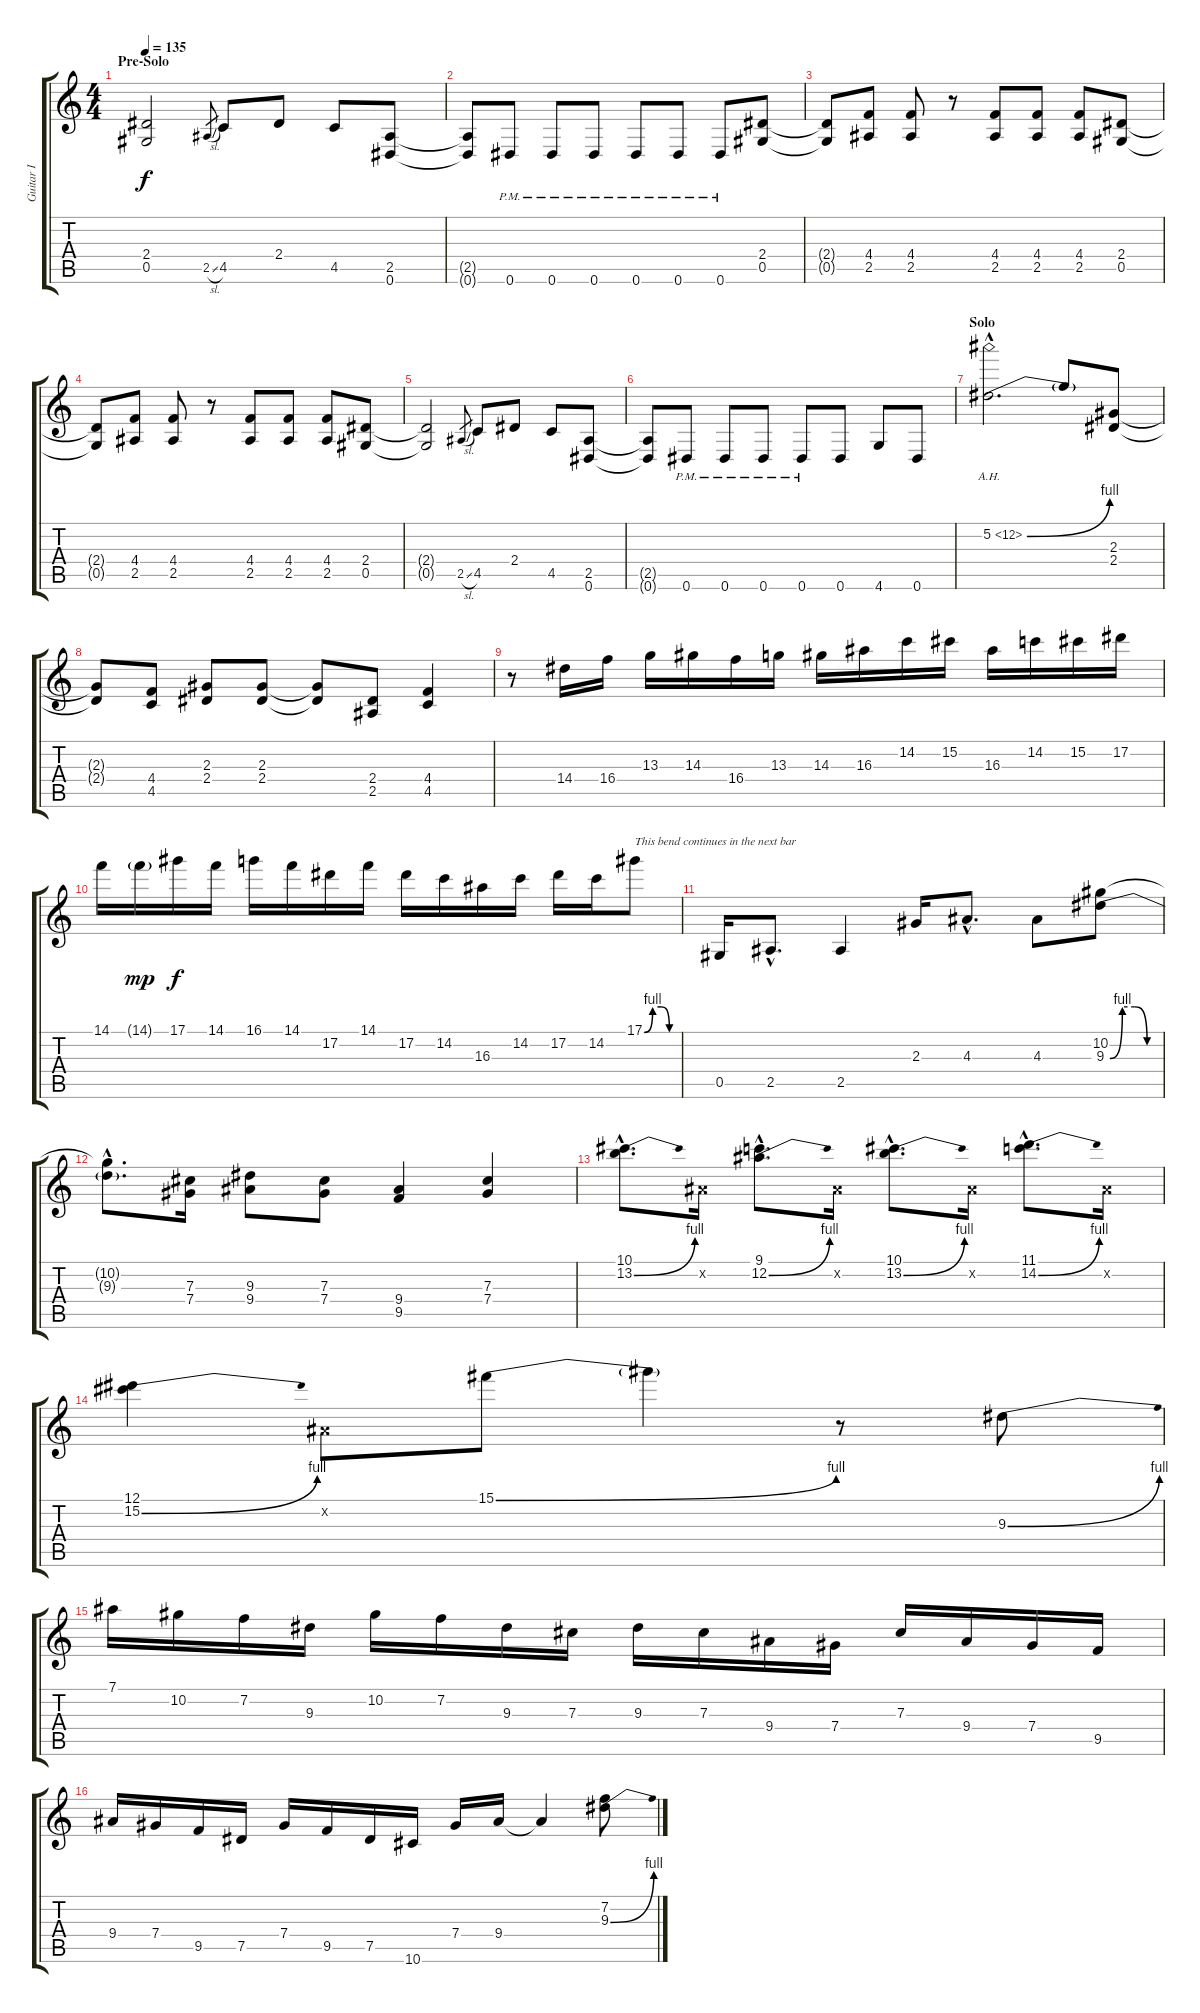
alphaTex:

\track ("Guitar I" "Guitar I") {instrument distortionguitar}
\staff {score tabs}
\tuning (Eb4 Bb3 Gb3 Db3 Ab2 Eb2) {hide}
\ts (4 4)
\section ("" "Pre-Solo")
\tempo 135
\clef g2
\ks c
(2.4 0.5).2{dy f} 2.5{sl}.8{gr} 4.5.8 2.4.8 4.5.8 (2.5 0.6).8 |
(2.5{t} 0.6{t}).8 0.6{pm}.8 0.6{pm}.8 0.6{pm}.8 0.6{pm}.8 0.6{pm}.8 0.6{pm}.8 (2.4 0.5).8 |
(2.4{t} 0.5{t}).8 (4.4 2.5).8 (4.4 2.5).8 r.8 (4.4 2.5).8 (4.4 2.5).8 (4.4 2.5).8 (2.4 0.5).8 |
(2.4{t} 0.5{t}).8 (4.4 2.5).8 (4.4 2.5).8 r.8 (4.4 2.5).8 (4.4 2.5).8 (4.4 2.5).8 (2.4 0.5).8 |
(2.4{t} 0.5{t}).2 2.5{sl}.8{gr} 4.5.8 2.4.8 4.5.8 (2.5 0.6).8 |
(2.5{t} 0.6{t}).8 0.6{pm}.8 0.6{pm}.8 0.6{pm}.8 0.6{pm}.8 0.6.8 4.6.8 0.6.8 |
\section ("" "Solo")
5.2{be (bend 0 0 60 4) ah 7 hac}.2{d volume 16} 5.2{t}.8 (2.3 2.4).8 |
(2.3{t} 2.4{t}).8 (4.4 4.5).8 (2.3 2.4).8 (2.3 2.4).8 (2.3{t} 2.4{t}).8 (2.4 2.5).8 (4.4 4.5).4 |
r.8 14.4.16 16.4.16 13.3.16 14.3.16 16.4.16 13.3.16 14.3.16 16.3.16 14.2.16 15.2.16 16.3.16 14.2.16 15.2.16 17.2.16 |
14.1.16 14.1{g}.16{dy mp} 17.1.16{dy f} 14.1.16 16.1.16 14.1.16 17.2.16 14.1.16 17.2.16 14.2.16 16.3.16 14.2.16 17.2.16 14.2.16 17.1{be (custom 0 0 15 4 30 4 45 0 60 0)}.8{txt "This bend continues in the next bar"} |
0.5.16 2.5{hac}.8{d} 2.5.4 2.3.16 4.3{hac}.8{d} 4.3.8 (10.2 9.3{be (custom 0 0 15 4 30 4 45 0 60 0)}).8 |
(10.2{hac t} 9.3{hac t}).8{d} (7.3 7.4).16 (9.3 9.4).8 (7.3 7.4).8 (9.4 9.5).4 (7.3 7.4).4 |
(10.1{hac} 13.2{be (bend 0 0 60 4) hac}).8{d} 0.2{x}.16 (9.1{hac} 12.2{be (bend 0 0 60 4) hac}).8{d} 0.2{x}.16 (10.1{hac} 13.2{be (bend 0 0 60 4) hac}).8{d} 0.2{x}.16 (11.1{hac} 14.2{be (bend 0 0 60 4) hac}).8{d} 0.2{x}.16 |
(12.1 15.2{be (bend 0 0 60 4)}).4 0.2{x}.8 15.1{be (bend 0 0 60 4)}.8 15.1{t}.4 r.8 9.3{be (bend 0 0 60 4)}.8 |
7.1.16 10.2.16 7.2.16 9.3.16 10.2.16 7.2.16 9.3.16 7.3.16 9.3.16 7.3.16 9.4.16 7.4.16 7.3.16 9.4.16 7.4.16 9.5.16 |
9.4.16 7.4.16 9.5.16 7.5.16 7.4.16 9.5.16 7.5.16 10.6.16 7.4.16 9.4.16 9.4{t}.4 (7.2 9.3{be (bend 0 0 60 4)}).8
